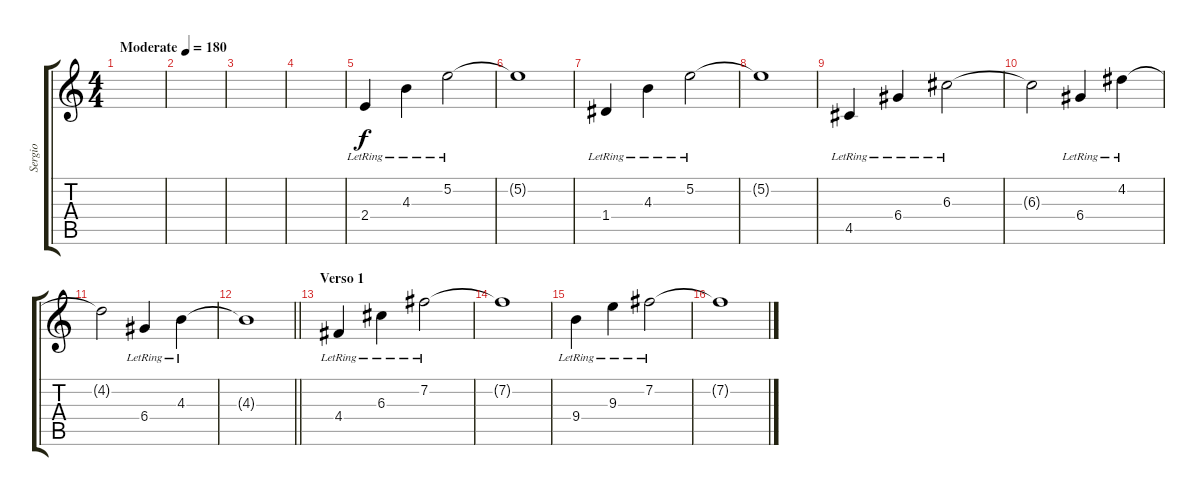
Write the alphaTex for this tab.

\track ("Sergio" "Sergio") {instrument acousticguitarsteel}
\staff {score tabs}
\tuning (E4 B3 G3 D3 A2 E2) {hide}
\ts (4 4)
\tempo (180 "Moderate")
\clef g2
\ks c
|
|
|
|
2.4{lr}.4 4.3{lr}.4 5.2{lr}.2 |
5.2{t}.1 |
1.4{lr}.4 4.3{lr}.4 5.2{lr}.2 |
5.2{t}.1 |
4.5{lr}.4 6.4{lr}.4 6.3{lr}.2 |
6.3{t}.2 6.4{lr}.4 4.2{lr}.4 |
4.2{t}.2 6.4{lr}.4 4.3{lr}.4 |
\barLineRight lightlight
4.3{t}.1 |
\section ("" "Verso 1")
4.4{lr}.4 6.3{lr}.4 7.2{lr}.2 |
7.2{t}.1 |
9.4{lr}.4 9.3{lr}.4 7.2{lr}.2 |
7.2{t}.1
